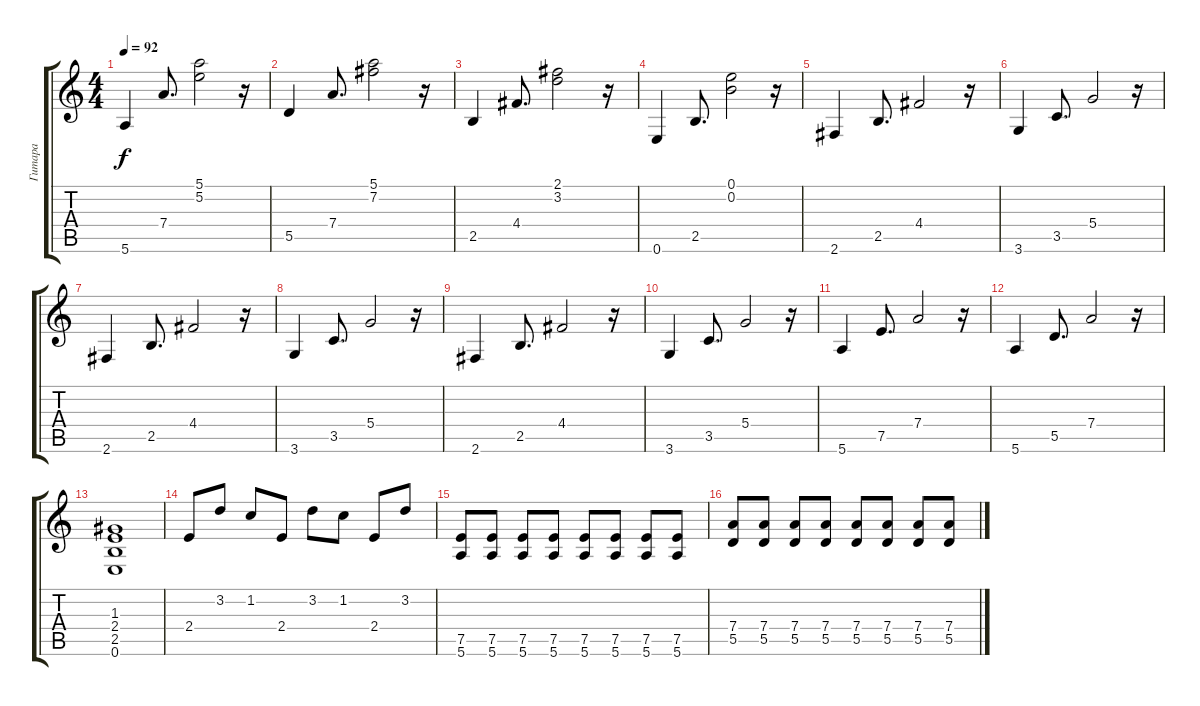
\track ("Гитара" "Гитара") {instrument electricguitarclean}
\staff {score tabs}
\tuning (E4 B3 G3 D3 A2 E2) {hide}
\ts (4 4)
\tempo 92
\clef g2
\ks c
5.6.4{dy f} 7.4.8{d} (5.1 5.2).2 r.16 |
5.5.4 7.4.8{d} (5.1 7.2).2 r.16 |
2.5.4 4.4.8{d} (2.1 3.2).2 r.16 |
0.6.4 2.5.8{d} (0.1 0.2).2 r.16 |
2.6.4 2.5.8{d} 4.4.2 r.16 |
3.6.4 3.5.8{d} 5.4.2 r.16 |
2.6.4 2.5.8{d} 4.4.2 r.16 |
3.6.4 3.5.8{d} 5.4.2 r.16 |
2.6.4 2.5.8{d} 4.4.2 r.16 |
3.6.4 3.5.8{d} 5.4.2 r.16 |
5.6.4 7.5.8{d} 7.4.2 r.16 |
5.6.4 5.5.8{d} 7.4.2 r.16 |
(1.3 2.4 2.5 0.6).1 |
2.4.8 3.2.8 1.2.8 2.4.8 3.2.8 1.2.8 2.4.8 3.2.8 |
(7.5 5.6).8{volume 11 instrument distortionguitar} (7.5 5.6).8 (7.5 5.6).8 (7.5 5.6).8 (7.5 5.6).8 (7.5 5.6).8 (7.5 5.6).8 (7.5 5.6).8 |
(7.4 5.5).8 (7.4 5.5).8 (7.4 5.5).8 (7.4 5.5).8 (7.4 5.5).8 (7.4 5.5).8 (7.4 5.5).8 (7.4 5.5).8
